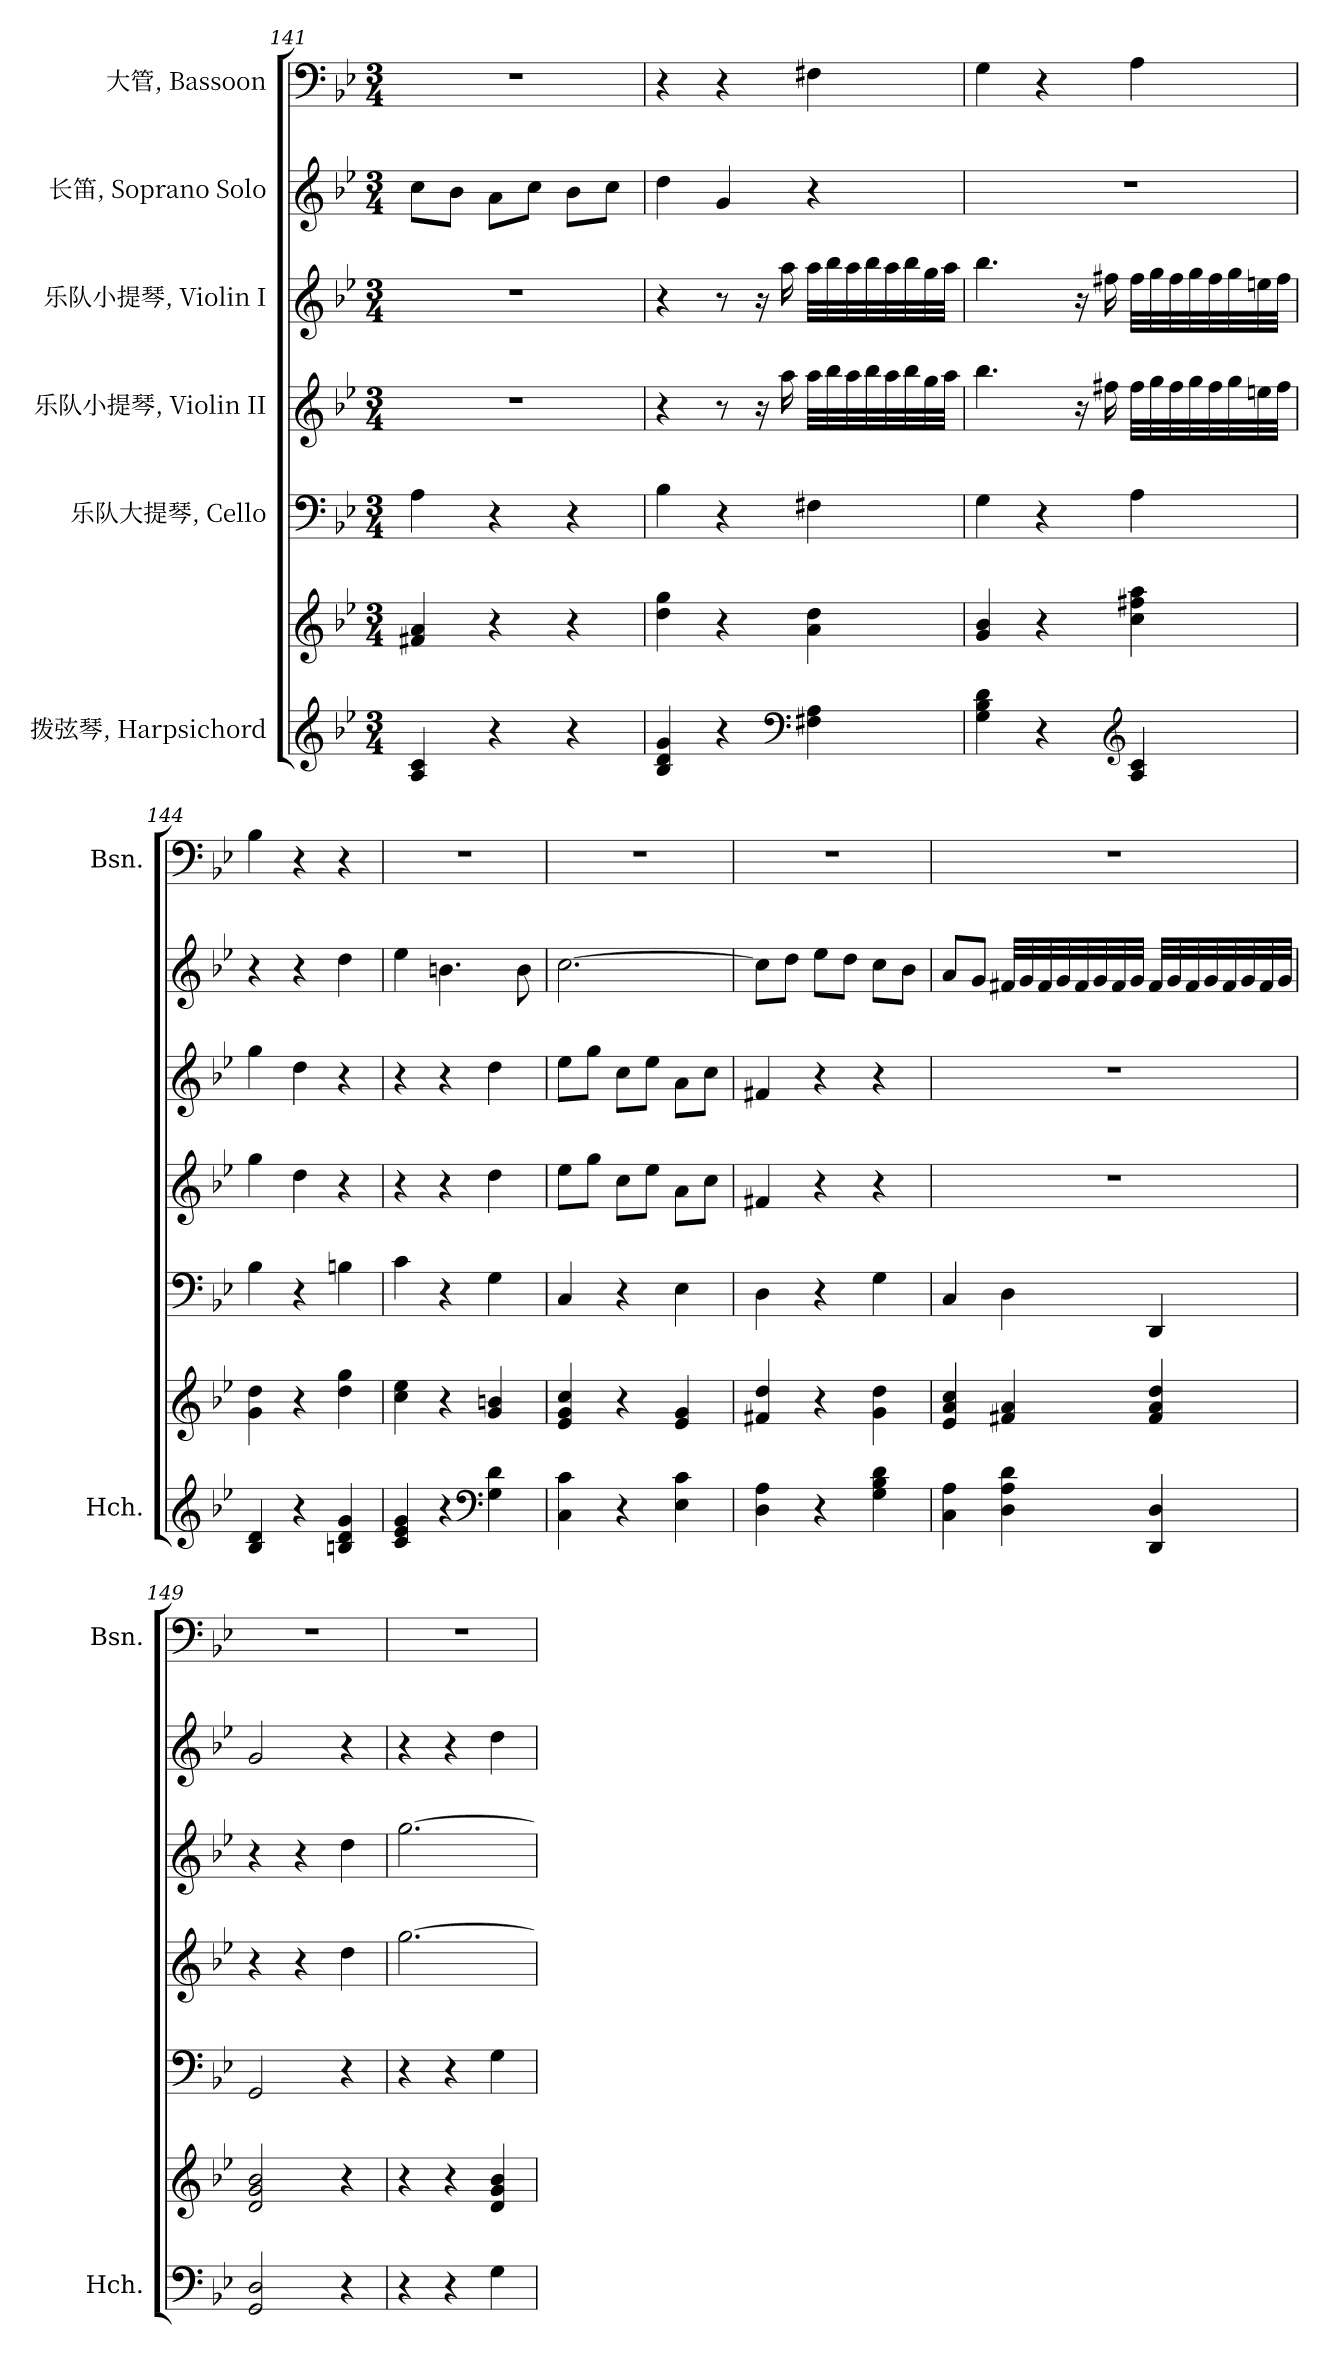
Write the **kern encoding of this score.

**kern	**kern	**kern	**kern	**kern	**kern	**kern
*part6	*part6	*part5	*part4	*part3	*part2	*part1
*staff7	*staff6	*staff5	*staff4	*staff3	*staff2	*staff1
*I"拨弦琴, Harpsichord	*	*I"乐队大提琴, Cello	*I"乐队小提琴, Violin II	*I"乐队小提琴, Violin I	*I"长笛, Soprano Solo	*I"大管, Bassoon
*I'Hch.	*	*	*	*	*	*I'Bsn.
!!LO:PB:g=z
*clefG2	*clefG2	*clefF4	*clefG2	*clefG2	*clefG2	*clefF4
*k[b-e-]	*k[b-e-]	*k[b-e-]	*k[b-e-]	*k[b-e-]	*k[b-e-]	*k[b-e-]
*M3/4	*M3/4	*M3/4	*M3/4	*M3/4	*M3/4	*M3/4
=141	=141	=141	=141	=141	=141	=141
4A/ 4c/	4f#X/ 4a/	4A\	2.r	2.r	8cc\L	2.r
.	.	.	.	.	8b-\J	.
4r	4r	4r	.	.	8a\L	.
.	.	.	.	.	8cc\J	.
4r	4r	4r	.	.	8b-\L	.
.	.	.	.	.	8cc\J	.
=142	=142	=142	=142	=142	=142	=142
4B-/ 4d/ 4g/	4dd\ 4gg\	4B-\	4r	4r	4dd\	4r
4r	4r	4r	8r	8r	4g/	4r
.	.	.	16r	16r	.	.
.	.	.	16aa\	16aa\	.	.
*clefF4	*	*	*	*	*	*
4F#X\ 4A\	4a\ 4dd\	4F#X\	32aa\LLL	32aa\LLL	4r	4F#X\
.	.	.	32bb-\	32bb-\	.	.
.	.	.	32aa\	32aa\	.	.
.	.	.	32bb-\	32bb-\	.	.
.	.	.	32aa\	32aa\	.	.
.	.	.	32bb-\	32bb-\	.	.
.	.	.	32gg\	32gg\	.	.
.	.	.	32aa\JJJ	32aa\JJJ	.	.
=143	=143	=143	=143	=143	=143	=143
4G\ 4B-\ 4d\	4g/ 4b-/	4G\	4.bb-\	4.bb-\	2.r	4G\
4r	4r	4r	.	.	.	4r
.	.	.	16r	16r	.	.
.	.	.	16ff#X\	16ff#X\	.	.
*clefG2	*	*	*	*	*	*
4A/ 4c/	4cc\ 4ff#X\ 4aa\	4A\	32ff#\LLL	32ff#\LLL	.	4A\
.	.	.	32gg\	32gg\	.	.
.	.	.	32ff#\	32ff#\	.	.
.	.	.	32gg\	32gg\	.	.
.	.	.	32ff#\	32ff#\	.	.
.	.	.	32gg\	32gg\	.	.
.	.	.	32een\	32een\	.	.
.	.	.	32ff#\JJJ	32ff#\JJJ	.	.
=144	=144	=144	=144	=144	=144	=144
4B-/ 4d/	4g\ 4dd\	4B-\	4gg\	4gg\	4r	4B-\
4r	4r	4r	4dd\	4dd\	4r	4r
4Bn/ 4d/ 4g/	4dd\ 4gg\	4Bn\	4r	4r	4dd\	4r
!!LO:PB:g=z
=145	=145	=145	=145	=145	=145	=145
4c/ 4e-/ 4g/	4cc\ 4ee-\	4c\	4r	4r	4ee-\	2.r
4r	4r	4r	4r	4r	4.bn\	.
*clefF4	*	*	*	*	*	*
4G\ 4d\	4g/ 4bn/	4G\	4dd\	4dd\	.	.
.	.	.	.	.	8b\	.
=146	=146	=146	=146	=146	=146	=146
4C\ 4c\	4e-/ 4g/ 4cc/	4C/	8ee-\L	8ee-\L	[2.cc\	2.r
.	.	.	8gg\J	8gg\J	.	.
4r	4r	4r	8cc\L	8cc\L	.	.
.	.	.	8ee-\J	8ee-\J	.	.
4E-\ 4c\	4e-/ 4g/	4E-\	8a\L	8a\L	.	.
.	.	.	8cc\J	8cc\J	.	.
=147	=147	=147	=147	=147	=147	=147
4D\ 4A\	4f#X/ 4dd/	4D\	4f#X/	4f#X/	8cc\L]	2.r
.	.	.	.	.	8dd\J	.
4r	4r	4r	4r	4r	8ee-\L	.
.	.	.	.	.	8dd\J	.
4G\ 4B-\ 4d\	4g\ 4dd\	4G\	4r	4r	8cc\L	.
.	.	.	.	.	8b-\J	.
=148	=148	=148	=148	=148	=148	=148
4C\ 4A\	4e-/ 4a/ 4cc/	4C/	2.r	2.r	8a/L	2.r
.	.	.	.	.	8g/J	.
4D\ 4A\ 4d\	4f#X/ 4a/	4D\	.	.	32f#X/LLL	.
.	.	.	.	.	32g/	.
.	.	.	.	.	32f#/	.
.	.	.	.	.	32g/	.
.	.	.	.	.	32f#/	.
.	.	.	.	.	32g/	.
.	.	.	.	.	32f#/	.
.	.	.	.	.	32g/JJJ	.
4DD/ 4D/	4f#/ 4a/ 4dd/	4DD/	.	.	32f#/LLL	.
.	.	.	.	.	32g/	.
.	.	.	.	.	32f#/	.
.	.	.	.	.	32g/	.
.	.	.	.	.	32f#/	.
.	.	.	.	.	32g/	.
.	.	.	.	.	32f#/	.
.	.	.	.	.	32g/JJJ	.
=149	=149	=149	=149	=149	=149	=149
2GG/ 2D/	2d/ 2g/ 2b-/	2GG/	4r	4r	2g/	2.r
.	.	.	4r	4r	.	.
4r	4r	4r	4dd\	4dd\	4r	.
!!LO:PB:g=z
=150	=150	=150	=150	=150	=150	=150
4r	4r	4r	[2.gg\	[2.gg\	4r	2.r
4r	4r	4r	.	.	4r	.
4G\	4d/ 4g/ 4b-/	4G\	.	.	4dd\	.
=	=	=	=	=	=	=
*-	*-	*-	*-	*-	*-	*-
